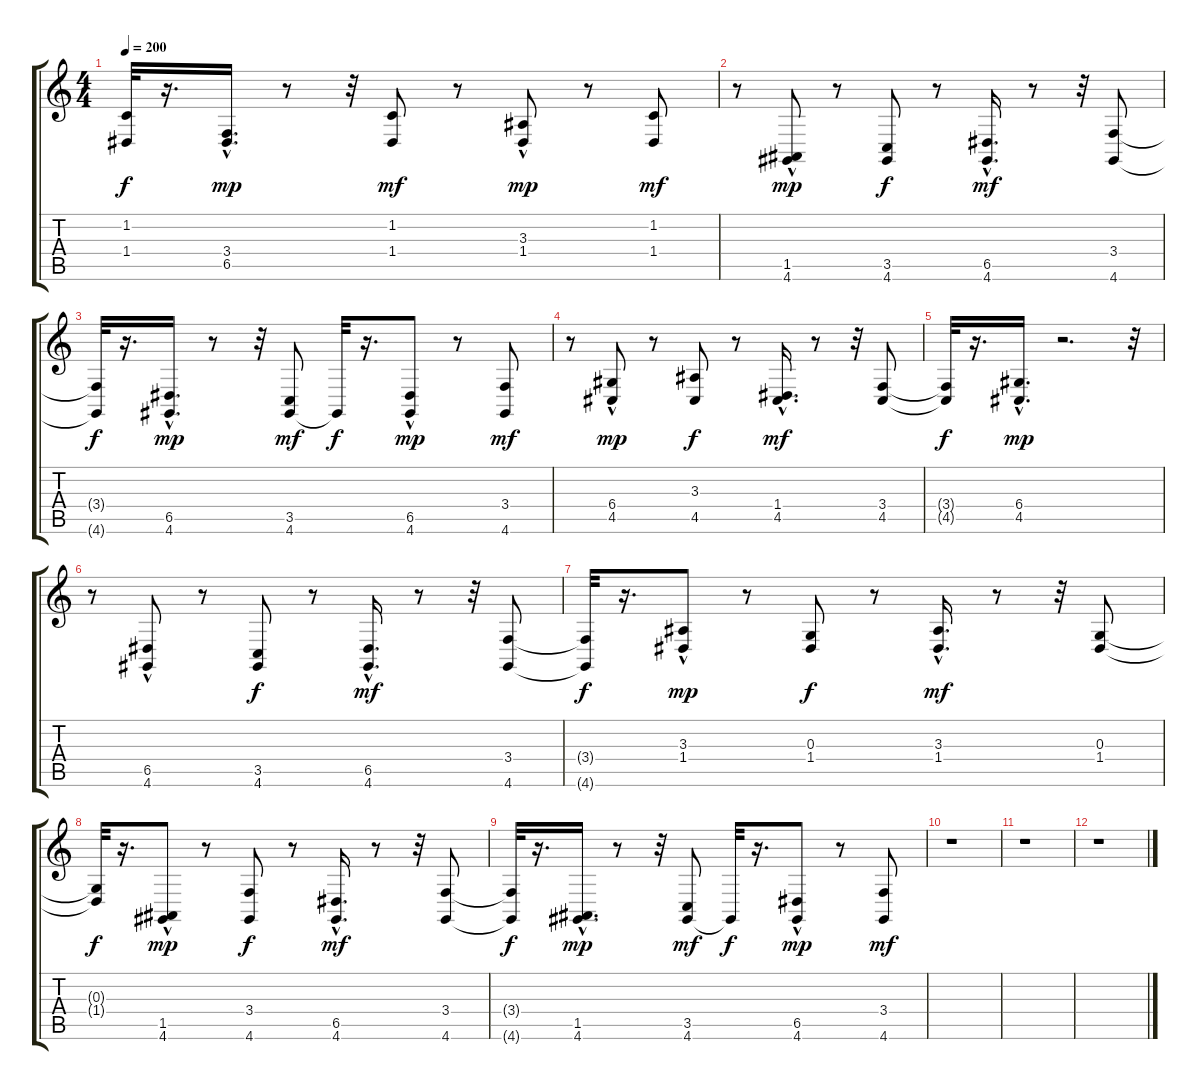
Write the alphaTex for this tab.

\track "" {instrument breathnoise}
\staff {score tabs}
\tuning (E4 B3 G3 D3 A2 E2) {hide}
\ts (4 4)
\tempo 200
\clef g2
\ks c
(1.2{t} 1.4{t}).32{dy f} r.16{d} (3.4{hac} 6.5).16{d dy mp} r.8 r.32 (1.2 1.4).8{dy mf} r.8 (3.3{hac} 1.4).8{dy mp} r.8 (1.2 1.4).8{dy mf} |
r.8 (1.5 4.6{hac}).8{dy mp} r.8 (3.5 4.6).8{dy f} r.8 (6.5 4.6{hac}).16{d dy mf} r.8 r.32 (3.4 4.6).8 |
(3.4{t} 4.6{t}).32{dy f} r.16{d} (6.5{hac} 4.6).16{d dy mp} r.8 r.32 (3.5 4.6).8{dy mf} 4.6{t}.32{dy f} r.16{d} (6.5{hac} 4.6).8{dy mp} r.8 (3.4 4.6).8{dy mf} |
r.8 (6.4 4.5{hac}).8{dy mp} r.8 (3.3 4.5).8{dy f} r.8 (1.4 4.5{hac}).16{d dy mf} r.8 r.32 (3.4 4.5).8 |
(3.4{t} 4.5{t}).32{dy f} r.16{d} (6.4{hac} 4.5).16{d dy mp} r.2{d} r.32 |
r.8 (6.5 4.6{hac}).8 r.8 (3.5 4.6).8{dy f} r.8 (6.5 4.6{hac}).16{d dy mf} r.8 r.32 (3.4 4.6).8 |
(3.4{t} 4.6{t}).32{dy f} r.16{d} (3.3 1.4{hac}).8{dy mp} r.8 (0.3 1.4).8{dy f} r.8 (3.3 1.4{hac}).16{d dy mf} r.8 r.32 (0.3 1.4).8 |
(0.3{t} 1.4{t}).32{dy f} r.16{d} (1.5 4.6{hac}).8{dy mp} r.8 (3.4 4.6).8{dy f} r.8 (6.5 4.6{hac}).16{d dy mf} r.8 r.32 (3.4 4.6).8 |
(3.4{t} 4.6{t}).32{dy f} r.16{d} (1.5{hac} 4.6).16{d dy mp} r.8 r.32 (3.5 4.6).8{dy mf} 4.6{t}.32{dy f} r.16{d} (6.5{hac} 4.6).8{dy mp} r.8 (3.4 4.6).8{dy mf} |
r.1 |
r.1 |
r.1
